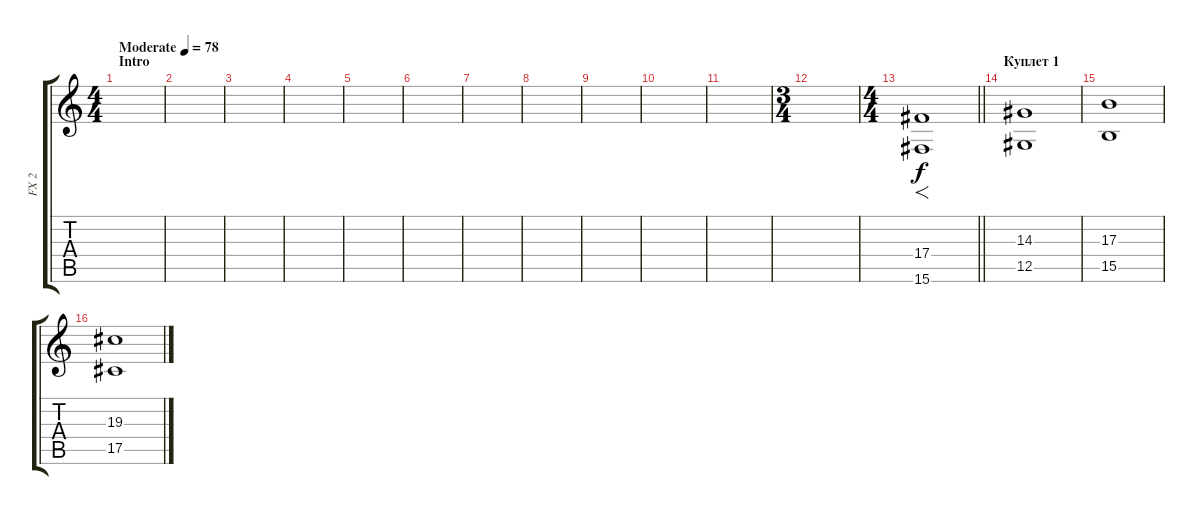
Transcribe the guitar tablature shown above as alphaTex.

\track ("FX 2" "FX 2") {instrument stringensemble1}
\staff {score tabs}
\tuning (Eb4 Bb3 Gb3 Db3 Ab2 Eb2) {hide}
\ts (4 4)
\section ("" "Intro")
\tempo (78 "Moderate")
\clef g2
\ks c
|
|
|
|
|
|
|
|
|
|
|
\ts (3 4)
|
\ts (4 4)
\barLineRight lightlight
(17.4 15.6).1{f} |
\section ("" "Куплет 1")
(14.3 12.5).1 |
(17.3 15.5).1 |
(19.3 17.5).1
